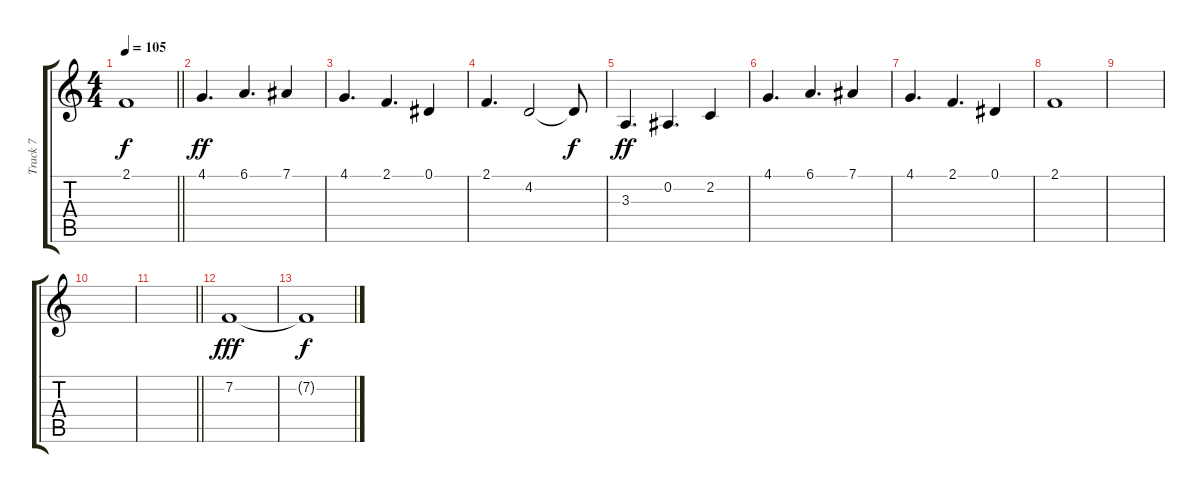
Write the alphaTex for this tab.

\track ("Track 7" "Track 7") {instrument violin}
\staff {score tabs}
\tuning (Eb4 Bb3 Gb3 Db3 Ab2 Eb2) {hide}
\ts (4 4)
\tempo 105
\clef g2
\barLineRight lightlight
\ks c
2.1{t}.1{dy f} |
4.1.4{d dy ff} 6.1.4{d} 7.1.4 |
4.1.4{d} 2.1.4{d} 0.1.4 |
2.1.4{d} 4.2.2 4.2{t}.8{dy f} |
3.3.4{d dy ff} 0.2.4{d} 2.2.4 |
4.1.4{d} 6.1.4{d} 7.1.4 |
4.1.4{d} 2.1.4{d} 0.1.4 |
2.1.1 |
|
|
\barLineRight lightlight
|
7.2.1{dy fff} |
7.2{t}.1{dy f}
